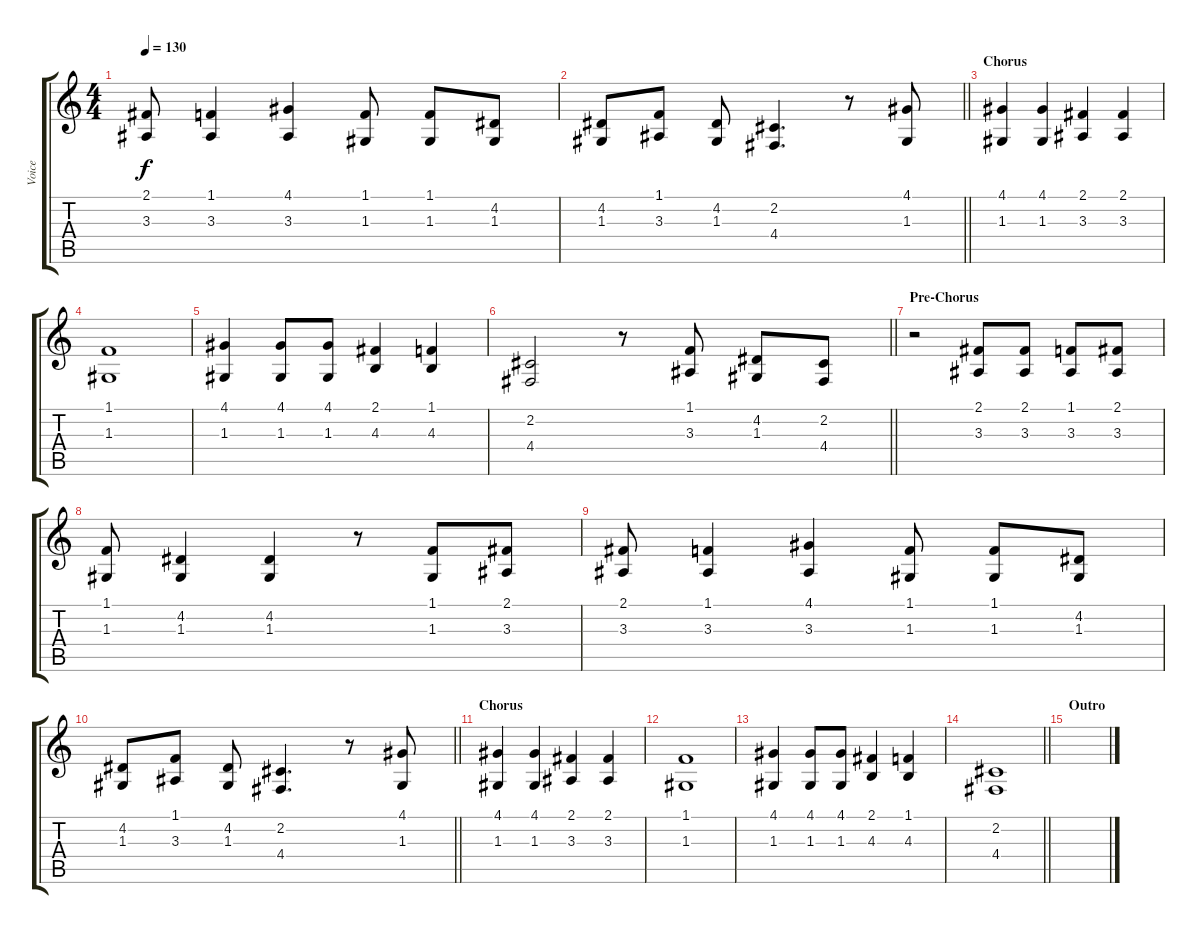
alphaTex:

\track ("Voice" "Voice") {instrument acousticgrandpiano}
\staff {score tabs}
\tuning (E4 B3 G3 D3 A2 E2) {hide}
\ts (4 4)
\tempo 130
\clef g2
\ks c
(2.1 3.3).8{dy f} (1.1 3.3).4 (4.1 3.3).4 (1.1 1.3).8 (1.1 1.3).8 (4.2 1.3).8 |
\barLineRight lightlight
(4.2 1.3).8 (1.1 3.3).8 (4.2 1.3).8 (2.2 4.4).4{d} r.8 (4.1 1.3).8 |
\section ("" "Chorus")
(4.1 1.3).4 (4.1 1.3).4 (2.1 3.3).4 (2.1 3.3).4 |
(1.1 1.3).1 |
(4.1 1.3).4 (4.1 1.3).8 (4.1 1.3).8 (2.1 4.3).4 (1.1 4.3).4 |
\barLineRight lightlight
(2.2 4.4).2 r.8 (1.1 3.3).8 (4.2 1.3).8 (2.2 4.4).8 |
\section ("" "Pre-Chorus")
r.2 (2.1 3.3).8 (2.1 3.3).8 (1.1 3.3).8 (2.1 3.3).8 |
(1.1 1.3).8 (4.2 1.3).4 (4.2 1.3).4 r.8 (1.1 1.3).8 (2.1 3.3).8 |
(2.1 3.3).8 (1.1 3.3).4 (4.1 3.3).4 (1.1 1.3).8 (1.1 1.3).8 (4.2 1.3).8 |
\barLineRight lightlight
(4.2 1.3).8 (1.1 3.3).8 (4.2 1.3).8 (2.2 4.4).4{d} r.8 (4.1 1.3).8 |
\section ("" "Chorus")
(4.1 1.3).4 (4.1 1.3).4 (2.1 3.3).4 (2.1 3.3).4 |
(1.1 1.3).1 |
(4.1 1.3).4 (4.1 1.3).8 (4.1 1.3).8 (2.1 4.3).4 (1.1 4.3).4 |
\barLineRight lightlight
(2.2 4.4).1 |
\section ("" "Outro")
